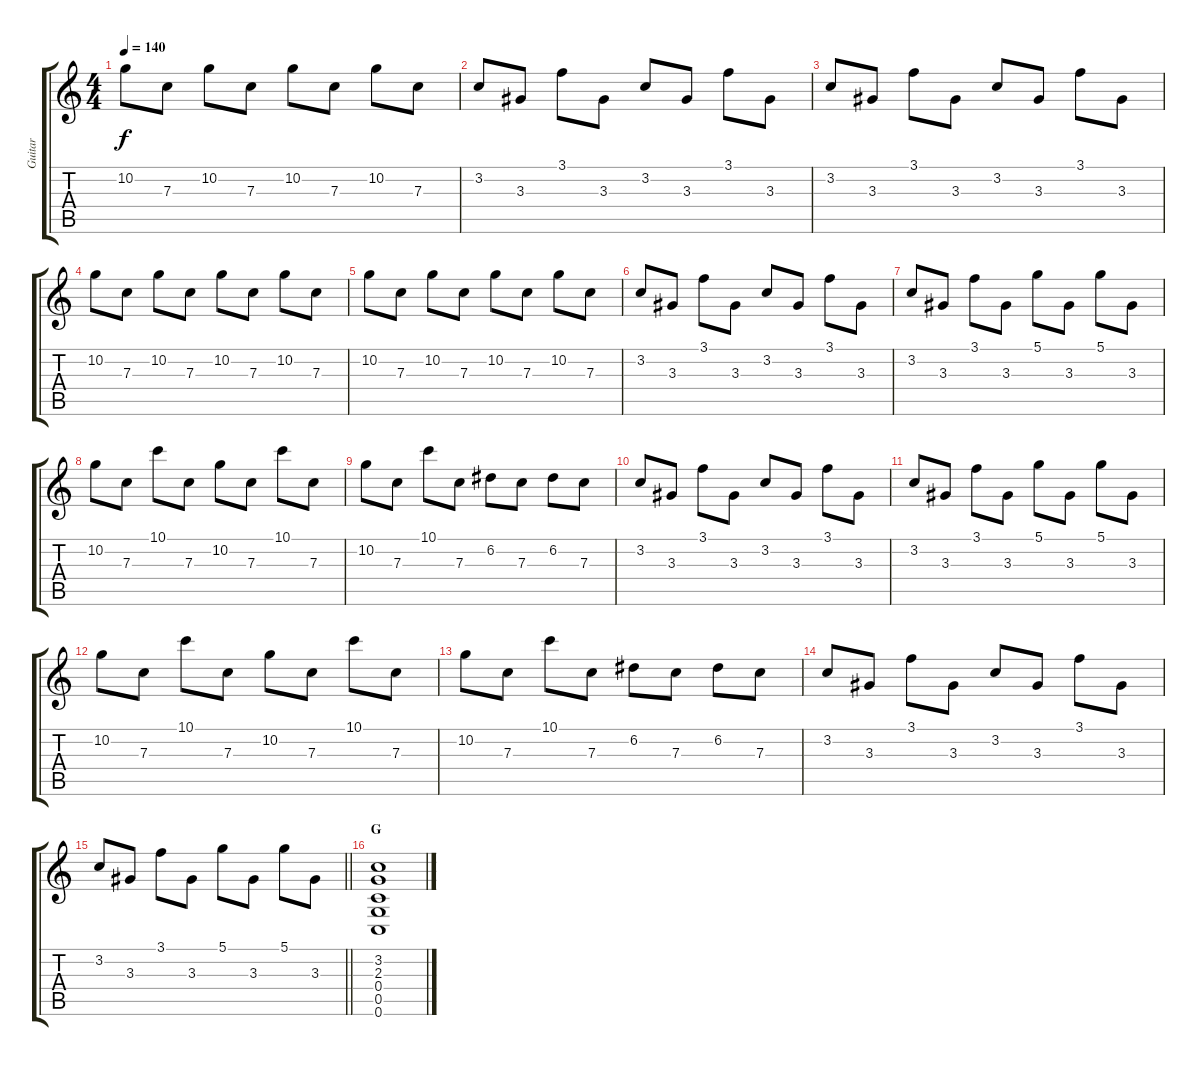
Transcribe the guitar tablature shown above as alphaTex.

\track ("Guitar" "Guitar") {instrument overdrivenguitar}
\staff {score tabs}
\tuning (D4 A3 F3 C3 G2 C2) {hide}
\ts (4 4)
\tempo 140
\clef g2
\ks c
10.2.8{dy f} 7.3.8 10.2.8 7.3.8 10.2.8 7.3.8 10.2.8 7.3.8 |
3.2.8 3.3.8 3.1.8 3.3.8 3.2.8 3.3.8 3.1.8 3.3.8 |
3.2.8 3.3.8 3.1.8 3.3.8 3.2.8 3.3.8 3.1.8 3.3.8 |
10.2.8 7.3.8 10.2.8 7.3.8 10.2.8 7.3.8 10.2.8 7.3.8 |
10.2.8 7.3.8 10.2.8 7.3.8 10.2.8 7.3.8 10.2.8 7.3.8 |
3.2.8 3.3.8 3.1.8 3.3.8 3.2.8 3.3.8 3.1.8 3.3.8 |
3.2.8 3.3.8 3.1.8 3.3.8 5.1.8 3.3.8 5.1.8 3.3.8 |
10.2.8 7.3.8 10.1.8 7.3.8 10.2.8 7.3.8 10.1.8 7.3.8 |
10.2.8 7.3.8 10.1.8 7.3.8 6.2.8 7.3.8 6.2.8 7.3.8 |
3.2.8 3.3.8 3.1.8 3.3.8 3.2.8 3.3.8 3.1.8 3.3.8 |
3.2.8 3.3.8 3.1.8 3.3.8 5.1.8 3.3.8 5.1.8 3.3.8 |
10.2.8 7.3.8 10.1.8 7.3.8 10.2.8 7.3.8 10.1.8 7.3.8 |
10.2.8 7.3.8 10.1.8 7.3.8 6.2.8 7.3.8 6.2.8 7.3.8 |
3.2.8 3.3.8 3.1.8 3.3.8 3.2.8 3.3.8 3.1.8 3.3.8 |
\barLineRight lightlight
3.2.8 3.3.8 3.1.8 3.3.8 5.1.8 3.3.8 5.1.8 3.3.8 |
\section ("" "G")
(3.2 2.3 0.4 0.5 0.6).1
